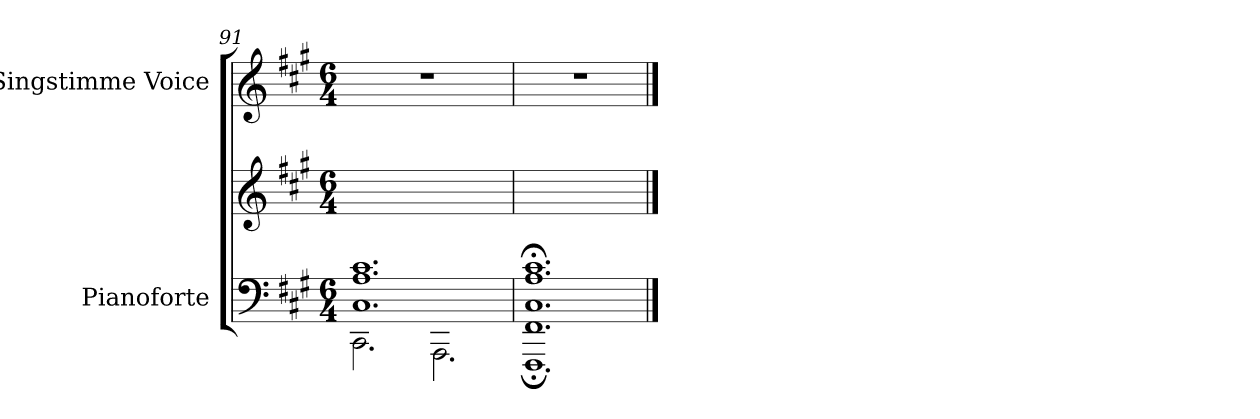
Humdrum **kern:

**kern	**kern	**kern
*part2	*part2	*part1
*staff3	*staff2	*staff1
*I"Pianoforte	*	*I"Singstimme Voice
*I'Pno	*	*
*clefF4	*clefG2	*clefG2
*k[f#c#g#]	*k[f#c#g#]	*k[f#c#g#]
*M6/4	*M6/4	*M6/4
=91	=91	=91
*^	*	*
1.C# 1.A 1.c#	2.CC#\	1.ryy	1.r
.	2.AAA\	.	.
=92	=92	=92	=92
1.C#;< 1.A;< 1.c#;<	1.FFF#; 1.FF#;	1.ryy	1.r
*v	*v	*	*
==	==	==
*-	*-	*-
